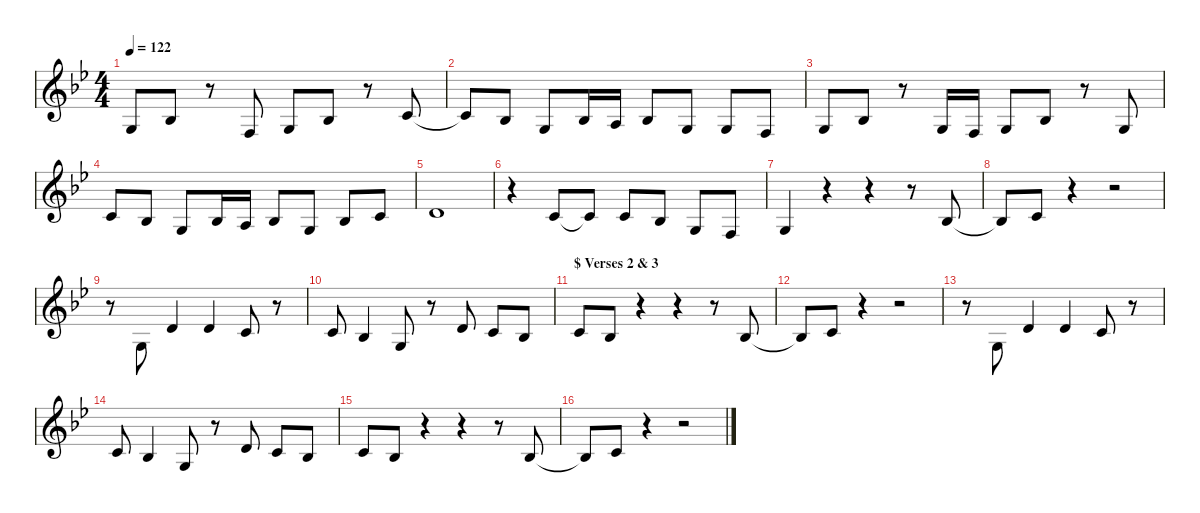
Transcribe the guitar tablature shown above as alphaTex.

\defaultSystemsLayout 4
\hideDynamics
\bracketExtendMode nobrackets
\singleTrackTrackNamePolicy hidden
\multiTrackTrackNamePolicy hidden
\firstSystemTrackNameMode fullname
\firstSystemTrackNameOrientation horizontal
\otherSystemsTrackNameOrientation horizontal
\track ("Voice" "harm.") {instrument harmonica}
\staff {score}
\tuning (E4 B3 G3 D3 A2 E2)
\ts (4 4)
\tempo 122
\clef g2
\ks bb
0.3{acc forcenatural}.8{dy f beam Up} 3.3{acc b}.8{beam Up} r.8{beam Up} 3.4{acc forcenatural}.8{beam Up} 0.3{acc forcenatural}.8{beam Up} 3.3{acc b}.8{beam Up} r.8{beam Up} 1.2{acc forcenatural}.8{beam Up} |
1.2{t acc forcenatural}.8{beam Up} 3.3{acc b}.8{beam Up} 0.3{acc forcenatural}.8{beam Up} 3.3{acc b}.16{beam Up} 2.3{acc forcenatural}.16{beam Up} 3.3{acc b}.8{beam Up} 0.3{acc forcenatural}.8{beam Up} 0.3{acc forcenatural}.8{beam Up} 3.4{acc forcenatural}.8{beam Up} |
0.3{acc forcenatural}.8{beam Up} 3.3{acc b}.8{beam Up} r.8{beam Up} 0.3{acc forcenatural}.16{beam Up} 3.4{acc forcenatural}.16{beam Up} 0.3{acc forcenatural}.8{beam Up} 3.3{acc b}.8{beam Up} r.8{beam Up} 0.3{acc forcenatural}.8{beam Up} |
1.2{acc forcenatural}.8{beam Up} 3.3{acc b}.8{beam Up} 0.3{acc forcenatural}.8{beam Up} 3.3{acc b}.16{beam Up} 2.3{acc forcenatural}.16{beam Up} 3.3{acc b}.8{beam Up} 0.3{acc forcenatural}.8{beam Up} 3.3{acc b}.8{beam Up} 1.2{acc forcenatural}.8{beam Up} |
3.2{acc forcenatural}.1{beam Up} |
r.4{beam Down} 1.2{acc forcenatural}.8{beam Up} 1.2{t acc forcenatural}.8{beam Up} 1.2{acc forcenatural}.8{beam Up} 3.3{acc b}.8{beam Up} 0.3{acc forcenatural}.8{beam Up} 3.4{acc forcenatural}.8{beam Up} |
0.3{acc forcenatural}.4{beam Up} r.4{beam Up} r.4{beam Up} r.8{beam Up} 3.3{acc b}.8{beam Up} |
3.3{t acc b}.8{beam Up} 1.2{acc forcenatural}.8{beam Up} r.4{beam Up} r.2{beam Up} |
r.8{beam Down} 0.3{acc forcenatural}.8{beam Up} 3.2{acc forcenatural}.4{beam Up} 3.2{acc forcenatural}.4{beam Up} 1.2{acc forcenatural}.8{beam Up} r.8{beam Up} |
1.2{acc forcenatural}.8{beam Up} 3.3{acc b}.4{beam Up} 0.3{acc forcenatural}.8{beam Up} r.8{beam Up} 3.2{acc forcenatural}.8{beam Up} 1.2{acc forcenatural}.8{beam Up} 3.3{acc b}.8{beam Up} |
\section ("" "$ Verses 2 & 3")
1.2{acc forcenatural}.8{beam Up} 3.3{acc b}.8{beam Up} r.4{beam Up} r.4{beam Up} r.8{beam Up} 3.3{acc b}.8{beam Up} |
3.3{t acc b}.8{beam Up} 1.2{acc forcenatural}.8{beam Up} r.4{beam Up} r.2{beam Up} |
r.8{beam Down} 0.3{acc forcenatural}.8{beam Up} 3.2{acc forcenatural}.4{beam Up} 3.2{acc forcenatural}.4{beam Up} 1.2{acc forcenatural}.8{beam Up} r.8{beam Up} |
1.2{acc forcenatural}.8{beam Up} 3.3{acc b}.4{beam Up} 0.3{acc forcenatural}.8{beam Up} r.8{beam Up} 3.2{acc forcenatural}.8{beam Up} 1.2{acc forcenatural}.8{beam Up} 3.3{acc b}.8{beam Up} |
1.2{acc forcenatural}.8{beam Up} 3.3{acc b}.8{beam Up} r.4{beam Up} r.4{beam Up} r.8{beam Up} 3.3{acc b}.8{beam Up} |
3.3{t acc b}.8{beam Up} 1.2{acc forcenatural}.8{beam Up} r.4{beam Up} r.2{beam Up}
